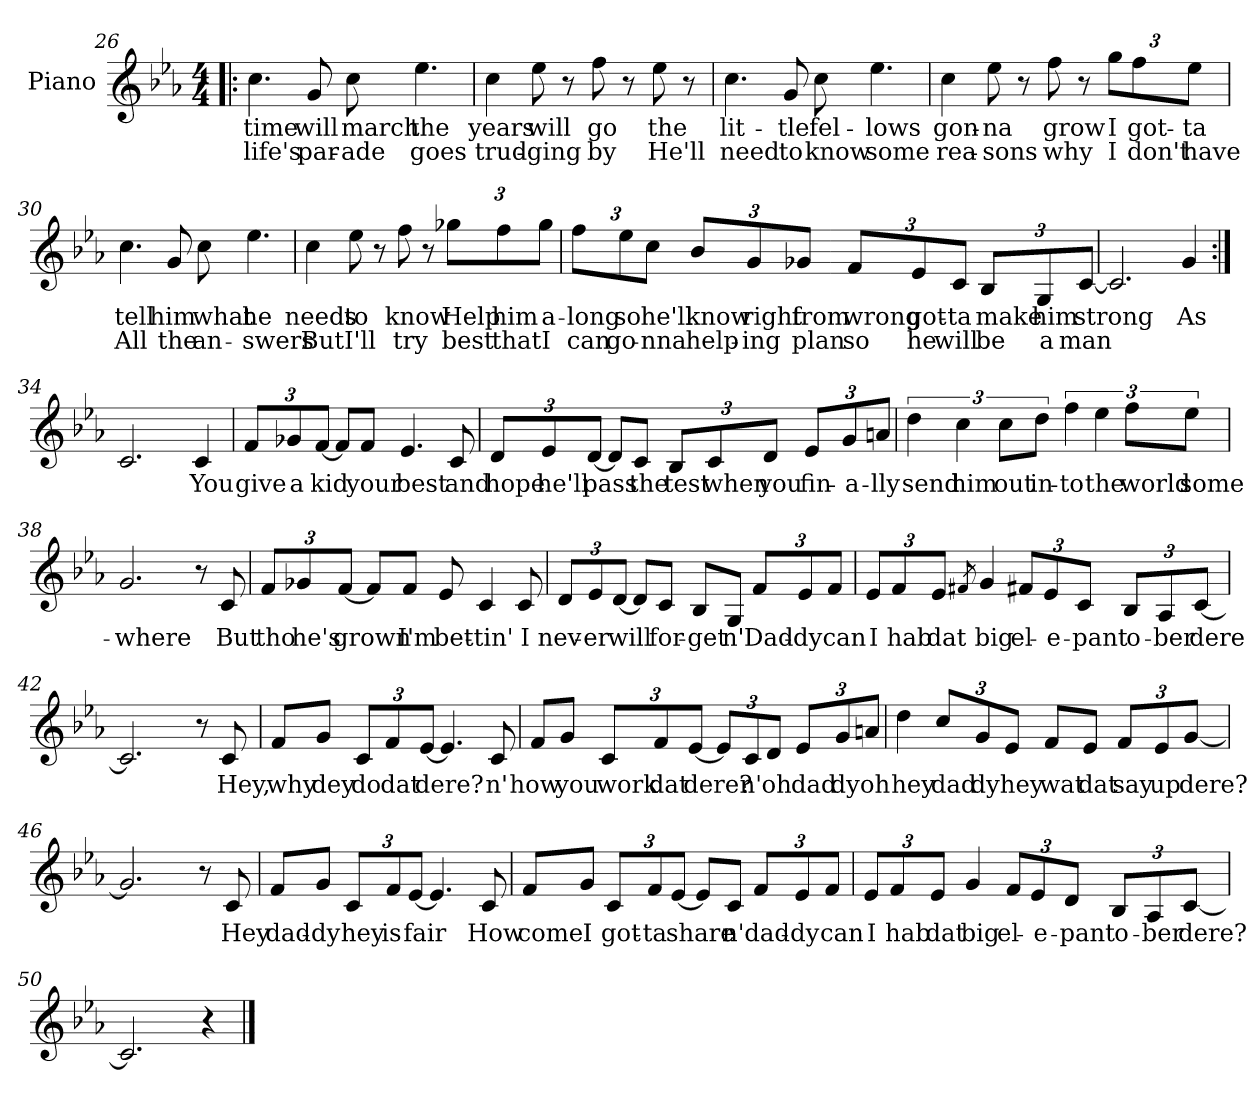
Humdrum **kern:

**kern	**text	**text
*part1	*part1	*part1
*staff1	*staff1	*staff1
*I"Piano	*	*
*I'Pno.	*	*
*clefG2	*	*
*k[b-e-a-]	*	*
*M4/4	*	*
=26!|:	=26!|:	=26!|:
!	!LO:LY:b	!LO:LY:b
4.cc\	time	life's
!	!LO:LY:b	!LO:LY:b
8g/	will	par-
!	!LO:LY:b	!LO:LY:b
8cc\	march	-ade
!	!LO:LY:b	!LO:LY:b
4.ee-\	the	goes
=27	=27	=27
!	!LO:LY:b	!LO:LY:b
4cc\	years	trud-
!	!LO:LY:b	!LO:LY:b
8ee-\	will	-ging
8r	.	.
!	!LO:LY:b	!LO:LY:b
8ff\	go	by
8r	.	.
!	!LO:LY:b	!LO:LY:b
8ee-\	the	He'll
8r	.	.
!!LO:LB:g=z
=28	=28	=28
!	!LO:LY:b	!LO:LY:b
4.cc\	lit-	need
!	!LO:LY:b	!LO:LY:b
8g/	-tle	to
!	!LO:LY:b	!LO:LY:b
8cc\	fel-	know
!	!LO:LY:b	!LO:LY:b
4.ee-\	-lows	some
=29	=29	=29
!	!LO:LY:b	!LO:LY:b
4cc\	gon-	rea-
!	!LO:LY:b	!LO:LY:b
8ee-\	-na	-sons
8r	.	.
!	!LO:LY:b	!LO:LY:b
8ff\	grow	why
8r	.	.
*Xbrackettup	*	*
!	!LO:LY:b	!LO:LY:b
12gg\L	I	I
!	!LO:LY:b	!LO:LY:b
12ff\	got-	don't
!	!LO:LY:b	!LO:LY:b
12ee-\J	-ta	have
=30	=30	=30
!	!LO:LY:b	!LO:LY:b
4.cc\	tell	All
!	!LO:LY:b	!LO:LY:b
8g/	him	the
!	!LO:LY:b	!LO:LY:b
8cc\	what	an-
!	!LO:LY:b	!LO:LY:b
4.ee-\	he	-swers
=31	=31	=31
!	!LO:LY:b	!LO:LY:b
4cc\	needs	But
!	!LO:LY:b	!LO:LY:b
8ee-\	to	I'll
8r	.	.
!	!LO:LY:b	!LO:LY:b
8ff\	know	try
8r	.	.
!	!LO:LY:b	!LO:LY:b
12gg-X\L	Help	best
!	!LO:LY:b	!LO:LY:b
12ff\	him	that
!	!LO:LY:b	!LO:LY:b
12gg-\J	a-	I
!!LO:LB:g=z
=32	=32	=32
!	!LO:LY:b	!LO:LY:b
12ff\L	-long	can
!	!LO:LY:b	!LO:LY:b
12ee-\	so	go-
!	!LO:LY:b	!LO:LY:b
12cc\J	he'll	-nna
!	!LO:LY:b	!LO:LY:b
12b-/L	know	help-
!	!LO:LY:b	!LO:LY:b
12g/	right	-ing
!	!LO:LY:b	!LO:LY:b
12g-X/J	from	plan
!	!LO:LY:b	!LO:LY:b
12f/L	wrong	so
!	!LO:LY:b	!LO:LY:b
12e-/	got-	he
!	!LO:LY:b	!LO:LY:b
12c/J	-ta	will
!	!LO:LY:b	!LO:LY:b
12B-/L	make	be
!	!LO:LY:b	!LO:LY:b
12G/	him	a
!	!LO:LY:b	!LO:LY:b
[12c/J	strong	man
=33	=33	=33
2.c/]	.	.
!	!LO:LY:b	!
4g/	As	.
=34:|!	=34:|!	=34:|!
2.c/	.	.
!	!LO:LY:b	!
4c/	You	.
!!LO:LB:g=z
=35	=35	=35
!	!LO:LY:b	!
12f/L	give	.
!	!LO:LY:b	!
12g-X/	a	.
!	!LO:LY:b	!
[12f/J	kid	.
8f/L]	.	.
!	!LO:LY:b	!
8f/J	your	.
!	!LO:LY:b	!
4.e-/	best	.
!	!LO:LY:b	!
8c/	and	.
=36	=36	=36
!	!LO:LY:b	!
12d/L	hope	.
!	!LO:LY:b	!
12e-/	he'll	.
!	!LO:LY:b	!
[12d/J	pass	.
8d/L]	.	.
!	!LO:LY:b	!
8c/J	the	.
!	!LO:LY:b	!
12B-/L	test	.
!	!LO:LY:b	!
12c/	when	.
!	!LO:LY:b	!
12d/J	you	.
!	!LO:LY:b	!
12e-/L	fin-	.
!	!LO:LY:b	!
12g/	-a-	.
!	!LO:LY:b	!
12an/J	-lly	.
=37	=37	=37
*brackettup	*	*
!	!LO:LY:b	!
6dd\	send	.
!	!LO:LY:b	!
6cc\	him	.
!	!LO:LY:b	!
12cc\L	out	.
!	!LO:LY:b	!
12dd\J	in-	.
!	!LO:LY:b	!
6ff\	-to	.
!	!LO:LY:b	!
6ee-\	the	.
!	!LO:LY:b	!
12ff\L	world	.
!	!LO:LY:b	!
12ee-\J	some-	.
!!LO:LB:g=z
=38	=38	=38
!	!LO:LY:b	!
2.g/	-where	.
8r	.	.
!	!LO:LY:b	!
8c/	But	.
=39	=39	=39
*Xbrackettup	*	*
!	!LO:LY:b	!
12f/L	tho	.
!	!LO:LY:b	!
12g-X/	he's	.
!	!LO:LY:b	!
[12f/J	grown	.
8f/L]	.	.
!	!LO:LY:b	!
8f/J	I'm	.
!	!LO:LY:b	!
8e-/	bet-	.
!	!LO:LY:b	!
4c/	-tin'	.
!	!LO:LY:b	!
8c/	I	.
=40	=40	=40
!	!LO:LY:b	!
12d/L	nev-	.
!	!LO:LY:b	!
12e-/	-er	.
!	!LO:LY:b	!
[12d/J	will	.
8d/L]	.	.
!	!LO:LY:b	!
8c/J	for-	.
!	!LO:LY:b	!
8B-/L	-get	.
!	!LO:LY:b	!
8G/J	n'	.
!	!LO:LY:b	!
12f/L	Dad-	.
!	!LO:LY:b	!
12e-/	-dy	.
!	!LO:LY:b	!
12f/J	can	.
!!LO:LB:g=z
=41	=41	=41
!	!LO:LY:b	!
12e-/L	I	.
!	!LO:LY:b	!
12f/	hab	.
!	!LO:LY:b	!
12e-/J	dat	.
8qf#X/	.	.
!	!LO:LY:b	!
4g/	big	.
!	!LO:LY:b	!
12f#/L	el-	.
!	!LO:LY:b	!
12e-/	-e-	.
!	!LO:LY:b	!
12c/J	-pant	.
!	!LO:LY:b	!
12B-/L	o-	.
!	!LO:LY:b	!
12A-/	ber	.
!	!LO:LY:b	!
[12c/J	dere	.
=42	=42	=42
2.c/]	.	.
8r	.	.
!	!LO:LY:b	!
8c/	Hey,	.
=43	=43	=43
!	!LO:LY:b	!
8f/L	why	.
!	!LO:LY:b	!
8g/J	dey	.
!	!LO:LY:b	!
12c/L	do	.
!	!LO:LY:b	!
12f/	dat	.
!	!LO:LY:b	!
[12e-/J	dere?	.
4.e-/]	.	.
!	!LO:LY:b	!
8c/	n'	.
!!LO:PB:g=z
=44	=44	=44
!	!LO:LY:b	!
8f/L	how	.
!	!LO:LY:b	!
8g/J	you	.
!	!LO:LY:b	!
12c/L	work	.
!	!LO:LY:b	!
12f/	dat	.
!	!LO:LY:b	!
[12e-/J	dere?	.
12e-/L]	.	.
!	!LO:LY:b	!
12c/	n'	.
!	!LO:LY:b	!
12d/J	oh	.
!	!LO:LY:b	!
12e-/L	dad	.
!	!LO:LY:b	!
12g/	dy	.
!	!LO:LY:b	!
12an/J	oh	.
=45	=45	=45
!	!LO:LY:b	!
4dd\	hey	.
!	!LO:LY:b	!
12cc/L	dad	.
!	!LO:LY:b	!
12g/	dy	.
!	!LO:LY:b	!
12e-/J	hey	.
!	!LO:LY:b	!
8f/L	wat	.
!	!LO:LY:b	!
8e-/J	dat	.
!	!LO:LY:b	!
12f/L	say	.
!	!LO:LY:b	!
12e-/	up	.
!	!LO:LY:b	!
[12g/J	dere?	.
=46	=46	=46
2.g/]	.	.
8r	.	.
!	!LO:LY:b	!
8c/	Hey	.
!!LO:LB:g=z
=47	=47	=47
!	!LO:LY:b	!
8f/L	dad-	.
!	!LO:LY:b	!
8g/J	-dy	.
!	!LO:LY:b	!
12c/L	hey	.
!	!LO:LY:b	!
12f/	is	.
!	!LO:LY:b	!
[12e-/J	fair	.
4.e-/]	.	.
!	!LO:LY:b	!
8c/	How	.
=48	=48	=48
!	!LO:LY:b	!
8f/L	come	.
!	!LO:LY:b	!
8g/J	I	.
!	!LO:LY:b	!
12c/L	got-	.
!	!LO:LY:b	!
12f/	-ta	.
!	!LO:LY:b	!
[12e-/J	share	.
8e-/L]	.	.
!	!LO:LY:b	!
8c/J	n'	.
!	!LO:LY:b	!
12f/L	dad-	.
!	!LO:LY:b	!
12e-/	-dy	.
!	!LO:LY:b	!
12f/J	can	.
=49	=49	=49
!	!LO:LY:b	!
12e-/L	I	.
!	!LO:LY:b	!
12f/	hab	.
!	!LO:LY:b	!
12e-/J	dat	.
!	!LO:LY:b	!
4g/	big	.
!	!LO:LY:b	!
12f/L	el-	.
!	!LO:LY:b	!
12e-/	-e-	.
!	!LO:LY:b	!
12d/J	-pant	.
!	!LO:LY:b	!
12B-/L	o-	.
!	!LO:LY:b	!
12A-/	-ber	.
!	!LO:LY:b	!
[12c/J	dere?	.
!!LO:LB:g=z
=50	=50	=50
2.c/]	.	.
4r	.	.
==	==	==
*-	*-	*-
